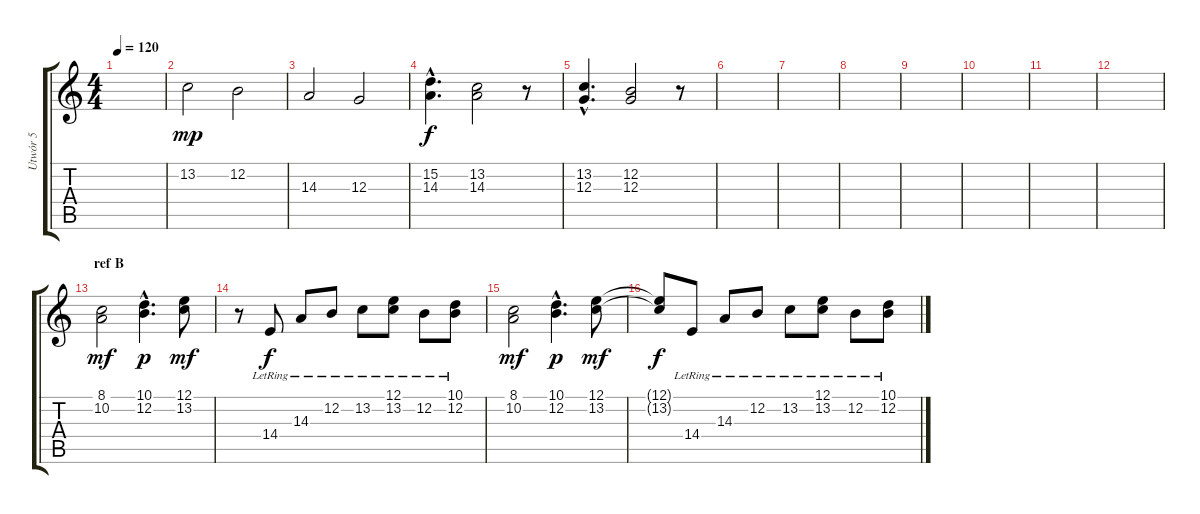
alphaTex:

\track ("Utwór 5" "Utwór 5") {instrument electricgrandpiano}
\staff {score tabs}
\tuning (E4 B3 G3 D3 A2 E2) {hide}
\ts (4 4)
\tempo 120
\clef g2
\ks c
|
13.2.2{dy mp} 12.2.2 |
14.3.2 12.3.2 |
(15.2{hac} 14.3{hac}).4{d dy f} (13.2 14.3).2 r.8 |
(13.2{hac} 12.3{hac}).4{d} (12.2 12.3).2 r.8 |
|
|
|
|
|
|
|
\section ("" "ref B")
(8.1 10.2).2{dy mf} (10.1{hac} 12.2{hac}).4{d dy p} (12.1 13.2).8{dy mf} |
r.8 14.4{lr}.8{dy f} 14.3{lr}.8 12.2{lr}.8 13.2{lr}.8 (12.1{lr} 13.2).8 12.2{lr}.8 (10.1{lr} 12.2).8 |
(8.1 10.2).2{dy mf} (10.1{hac} 12.2{hac}).4{d dy p} (12.1 13.2).8{dy mf} |
(12.1{t} 13.2{t}).8{dy f} 14.4{lr}.8 14.3{lr}.8 12.2{lr}.8 13.2{lr}.8 (12.1{lr} 13.2).8 12.2{lr}.8 (10.1{lr} 12.2).8
